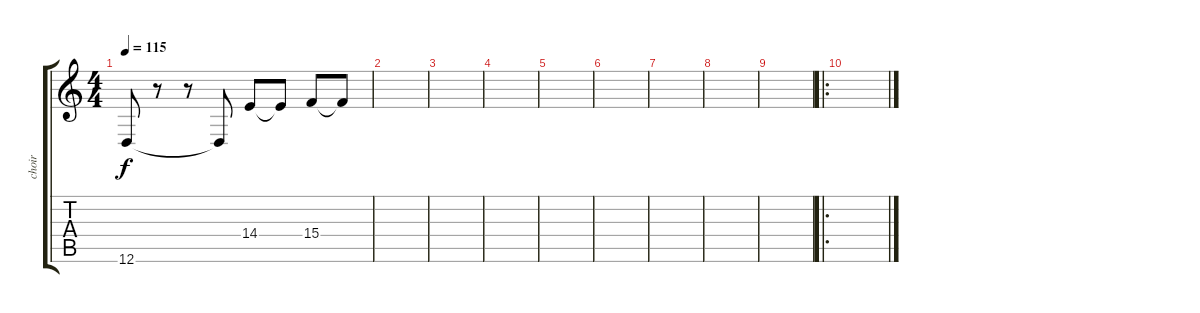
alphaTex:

\track ("choir" "choir") {instrument stringensemble1}
\staff {score tabs}
\tuning (E4 B3 G3 D3 A2 D2) {hide}
\ts (4 4)
\tempo 115
\clef g2
\ks c
12.6.8{dy f} r.8 r.8 12.6{t}.8 14.4.8 14.4{t}.8 15.4.8 15.4{t}.8 |
|
|
|
|
|
|
|
|
\ro
